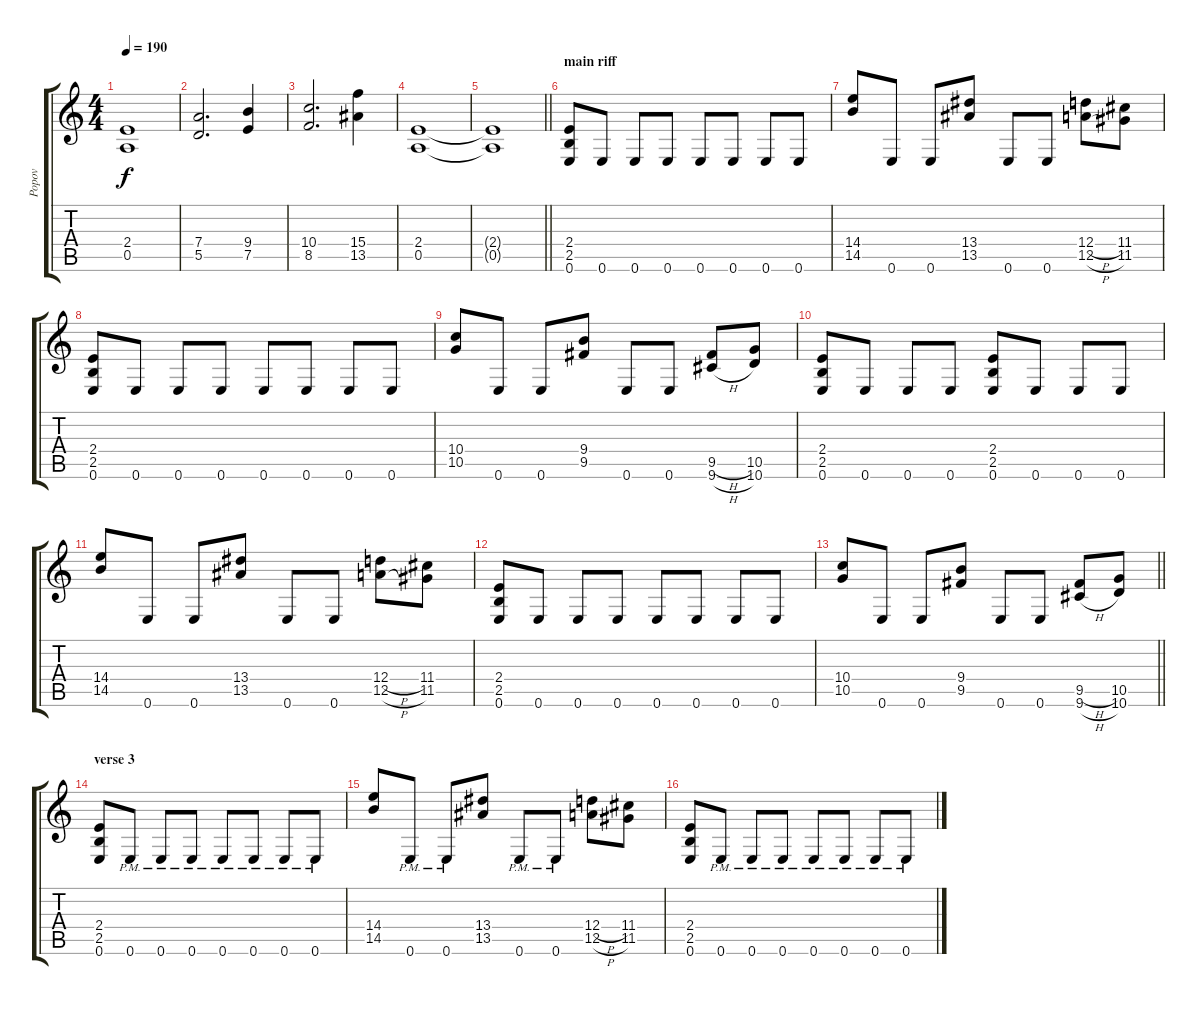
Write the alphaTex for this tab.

\track ("Popov" "Popov") {instrument distortionguitar}
\staff {score tabs}
\tuning (E4 B3 G3 D3 A2 E2) {hide}
\ts (4 4)
\tempo 190
\clef g2
\ks c
(2.4{t} 0.5{t}).1{dy f} |
(7.4 5.5).2{d} (9.4 7.5).4 |
(10.4 8.5).2{d} (15.4 13.5).4 |
(2.4 0.5).1 |
\barLineRight lightlight
(2.4{t} 0.5{t}).1 |
\section ("" "main riff")
(2.4 2.5 0.6).8 0.6.8 0.6.8 0.6.8 0.6.8 0.6.8 0.6.8 0.6.8 |
(14.4 14.5).8 0.6.8 0.6.8 (13.4 13.5).8 0.6.8 0.6.8 (12.4{h} 12.5{h}).8 (11.4 11.5).8 |
(2.4 2.5 0.6).8 0.6.8 0.6.8 0.6.8 0.6.8 0.6.8 0.6.8 0.6.8 |
(10.4 10.5).8 0.6.8 0.6.8 (9.4 9.5).8 0.6.8 0.6.8 (9.5{h} 9.6{h}).8 (10.5 10.6).8 |
(2.4 2.5 0.6).8 0.6.8 0.6.8 0.6.8 (2.4 2.5 0.6).8 0.6.8 0.6.8 0.6.8 |
(14.4 14.5).8 0.6.8 0.6.8 (13.4 13.5).8 0.6.8 0.6.8 (12.4{h} 12.5{h}).8 (11.4 11.5).8 |
(2.4 2.5 0.6).8 0.6.8 0.6.8 0.6.8 0.6.8 0.6.8 0.6.8 0.6.8 |
\barLineRight lightlight
(10.4 10.5).8 0.6.8 0.6.8 (9.4 9.5).8 0.6.8 0.6.8 (9.5{h} 9.6{h}).8 (10.5 10.6).8 |
\section ("" "verse 3")
(2.4 2.5 0.6).8 0.6{pm}.8 0.6{pm}.8 0.6{pm}.8 0.6{pm}.8 0.6{pm}.8 0.6{pm}.8 0.6{pm}.8 |
(14.4 14.5).8 0.6{pm}.8 0.6{pm}.8 (13.4 13.5).8 0.6{pm}.8 0.6{pm}.8 (12.4{h} 12.5{h}).8 (11.4 11.5).8 |
(2.4 2.5 0.6).8 0.6{pm}.8 0.6{pm}.8 0.6{pm}.8 0.6{pm}.8 0.6{pm}.8 0.6{pm}.8 0.6{pm}.8
